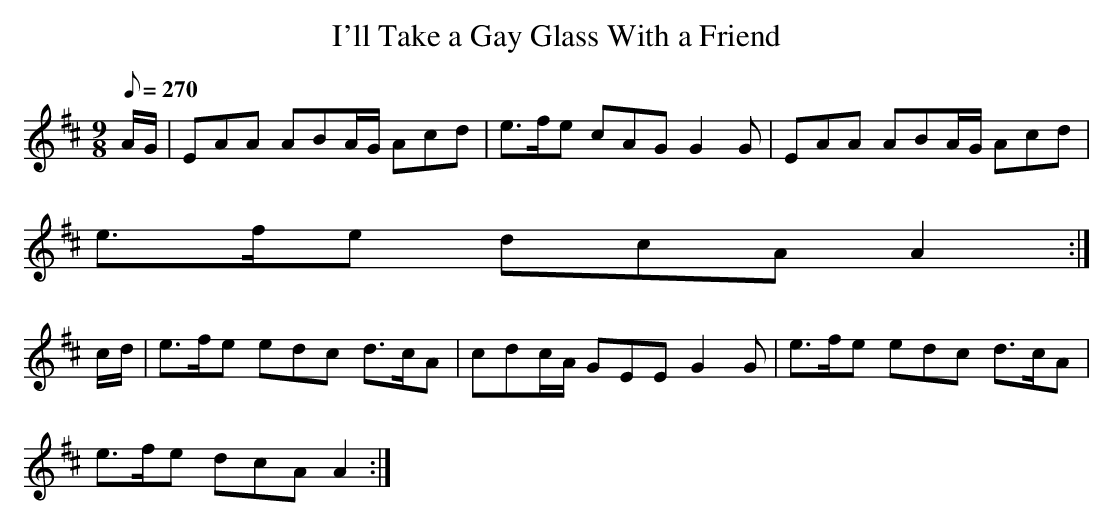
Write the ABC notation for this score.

X:1
T: I'll Take a Gay Glass With a Friend
M: 9/8
L: 1/8
Q: 270
K: Amix % original in 3 sharps but I think Amix sounds better
A/G/| EAA ABA/G/ Acd| e>fe cAG G2G| EAA ABA/G/ Acd|
e>fe dcA A2 :|
c/d/|e>fe edc d>cA| cdc/A/ GEE G2G| e>fe edc d>cA|
e>fe dcA A2 :|
